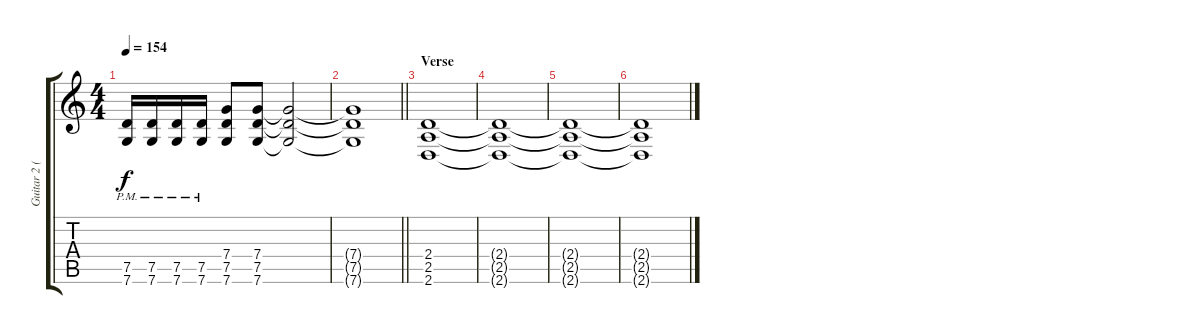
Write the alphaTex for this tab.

\track ("Guitar 2 (Travis Miguel)" "Guitar 2 (") {instrument distortionguitar}
\staff {score tabs}
\tuning (D4 A3 F3 C3 G2 C2) {hide}
\ts (4 4)
\tempo 154
\clef g2
\ks c
(7.5{pm} 7.6{pm}).16{dy f} (7.5{pm} 7.6{pm}).16 (7.5{pm} 7.6{pm}).16 (7.5{pm} 7.6{pm}).16 (7.4 7.5 7.6).8 (7.4 7.5 7.6).8 (7.4{t} 7.5{t} 7.6{t}).2 |
\barLineRight lightlight
(7.4{t} 7.5{t} 7.6{t}).1 |
\section ("" "Verse")
(2.4 2.5 2.6).1{volume 0} |
(2.4{t} 2.5{t} 2.6{t}).1 |
(2.4{t} 2.5{t} 2.6{t}).1 |
(2.4{t} 2.5{t} 2.6{t}).1
